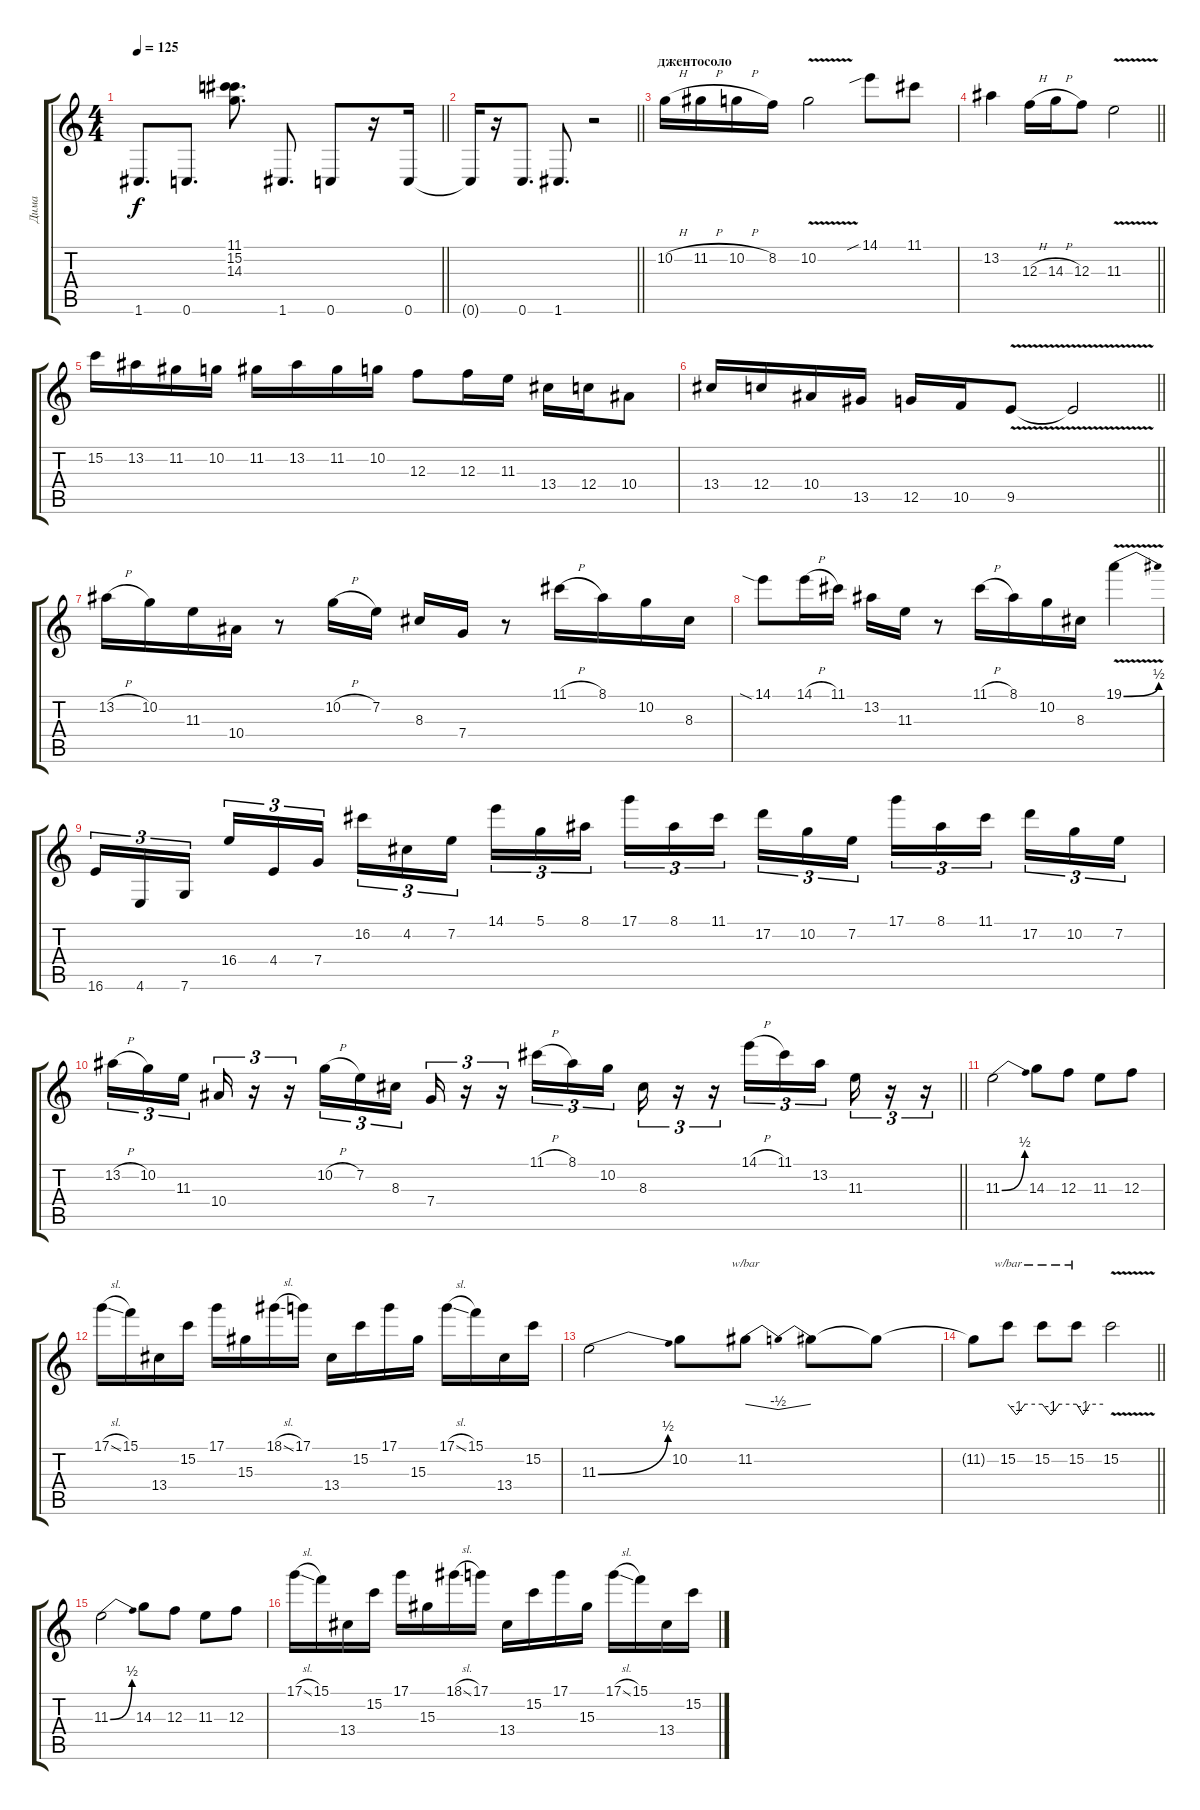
\track ("Дима" "Дима") {instrument distortionguitar}
\staff {score tabs}
\tuning (D4 A3 F3 C3 G2 C2) {hide}
\ts (4 4)
\tempo 125
\clef g2
\barLineRight lightlight
\ks c
1.6.8{d dy f} 0.6.8{d} (11.1 15.2 14.3).8{d} 1.6.8{d} 0.6.8 r.16 0.6.16 |
\barLineRight lightlight
0.6{t}.16 r.16 0.6.8{d} 1.6.8{d} r.2 |
\section ("" "джентосоло")
10.2{h}.16{balance 8 instrument distortionguitar} 11.2{h}.16 10.2{h}.16 8.2.16 10.2{v}.2 14.1{sib}.8 11.1.8 |
\barLineRight lightlight
13.2.4 12.3{h}.16 14.3{h}.16 12.3.8 11.3{v}.2 |
\section ("" "")
15.2.16 13.2.16 11.2.16 10.2.16 11.2.16 13.2.16 11.2.16 10.2.16 12.3.8 12.3.16 11.3.16 13.4.16 12.4.16 10.4.8 |
\barLineRight lightlight
13.4.16 12.4.16 10.4.16 13.5.16 12.5.16 10.5.16 9.5{v}.8 9.5{t}.2 |
13.2{h}.16 10.2.16 11.3.16 10.4.16 r.8 10.2{h}.16 7.2.16 8.3.16 7.4.16 r.8 11.1{h}.16 8.1.16 10.2.16 8.3.16 |
14.1{sia}.8 14.1{h}.16 11.1.16 13.2.16 11.3.16 r.8 11.1{h}.16 8.1.16 10.2.16 8.3.16 19.1{be (bend 0 0 60 2) v}.4 |
16.6.16{tu (3 2) balance 16} 4.6.16{tu (3 2)} 7.6.16{tu (3 2) beam splitsecondary} 16.4.16{tu (3 2)} 4.4.16{tu (3 2)} 7.4.16{tu (3 2)} 16.2.16{tu (3 2)} 4.2.16{tu (3 2)} 7.2.16{tu (3 2) beam splitsecondary} 14.1.16{tu (3 2)} 5.1.16{tu (3 2)} 8.1.16{tu (3 2)} 17.1.16{tu (3 2)} 8.1.16{tu (3 2)} 11.1.16{tu (3 2) beam splitsecondary} 17.2.16{tu (3 2)} 10.2.16{tu (3 2)} 7.2.16{tu (3 2)} 17.1.16{tu (3 2)} 8.1.16{tu (3 2)} 11.1.16{tu (3 2) beam splitsecondary} 17.2.16{tu (3 2)} 10.2.16{tu (3 2)} 7.2.16{tu (3 2)} |
\barLineRight lightlight
13.2{h}.16{tu (3 2)} 10.2.16{tu (3 2)} 11.3.16{tu (3 2) beam splitsecondary} 10.4.16{tu (3 2)} r.16{tu (3 2)} r.16{tu (3 2)} 10.2{h}.16{tu (3 2)} 7.2.16{tu (3 2)} 8.3.16{tu (3 2) beam splitsecondary} 7.4.16{tu (3 2)} r.16{tu (3 2)} r.16{tu (3 2)} 11.1{h}.16{tu (3 2)} 8.1.16{tu (3 2)} 10.2.16{tu (3 2) beam splitsecondary} 8.3.16{tu (3 2)} r.16{tu (3 2)} r.16{tu (3 2)} 14.1{h}.16{tu (3 2)} 11.1.16{tu (3 2)} 13.2.16{tu (3 2) beam splitsecondary} 11.3.16{tu (3 2)} r.16{tu (3 2)} r.16{tu (3 2)} |
11.3{be (bend 0 0 60 2)}.2{balance 8} 14.3.8 12.3.8 11.3.8 12.3.8 |
17.1{sl}.16 15.1.16 13.4.16 15.2.16 17.1.16 15.3.16 18.1{sl}.16 17.1.16 13.4.16 15.2.16 17.1.16 15.3.16 17.1{sl}.16 15.1.16 13.4.16 15.2.16 |
11.3{be (bend 0 0 60 2)}.2 10.2.8 11.2.8{tbe (dip default 0 0 30 -2 60 0)} 11.2{t}.8 11.2{t}.8 |
\barLineRight lightlight
11.2{t}.8 15.2.8{tbe (custom default 0 0 15 -4 30 0 60 0)} 15.2.8{tbe (custom default 0 0 15 -4 30 0 60 0)} 15.2.8{tbe (custom default 0 0 15 -4 30 0 60 0)} 15.2{v}.2 |
11.3{be (bend 0 0 60 2)}.2 14.3.8 12.3.8 11.3.8 12.3.8 |
17.1{sl}.16 15.1.16 13.4.16 15.2.16 17.1.16 15.3.16 18.1{sl}.16 17.1.16 13.4.16 15.2.16 17.1.16 15.3.16 17.1{sl}.16 15.1.16 13.4.16 15.2.16
